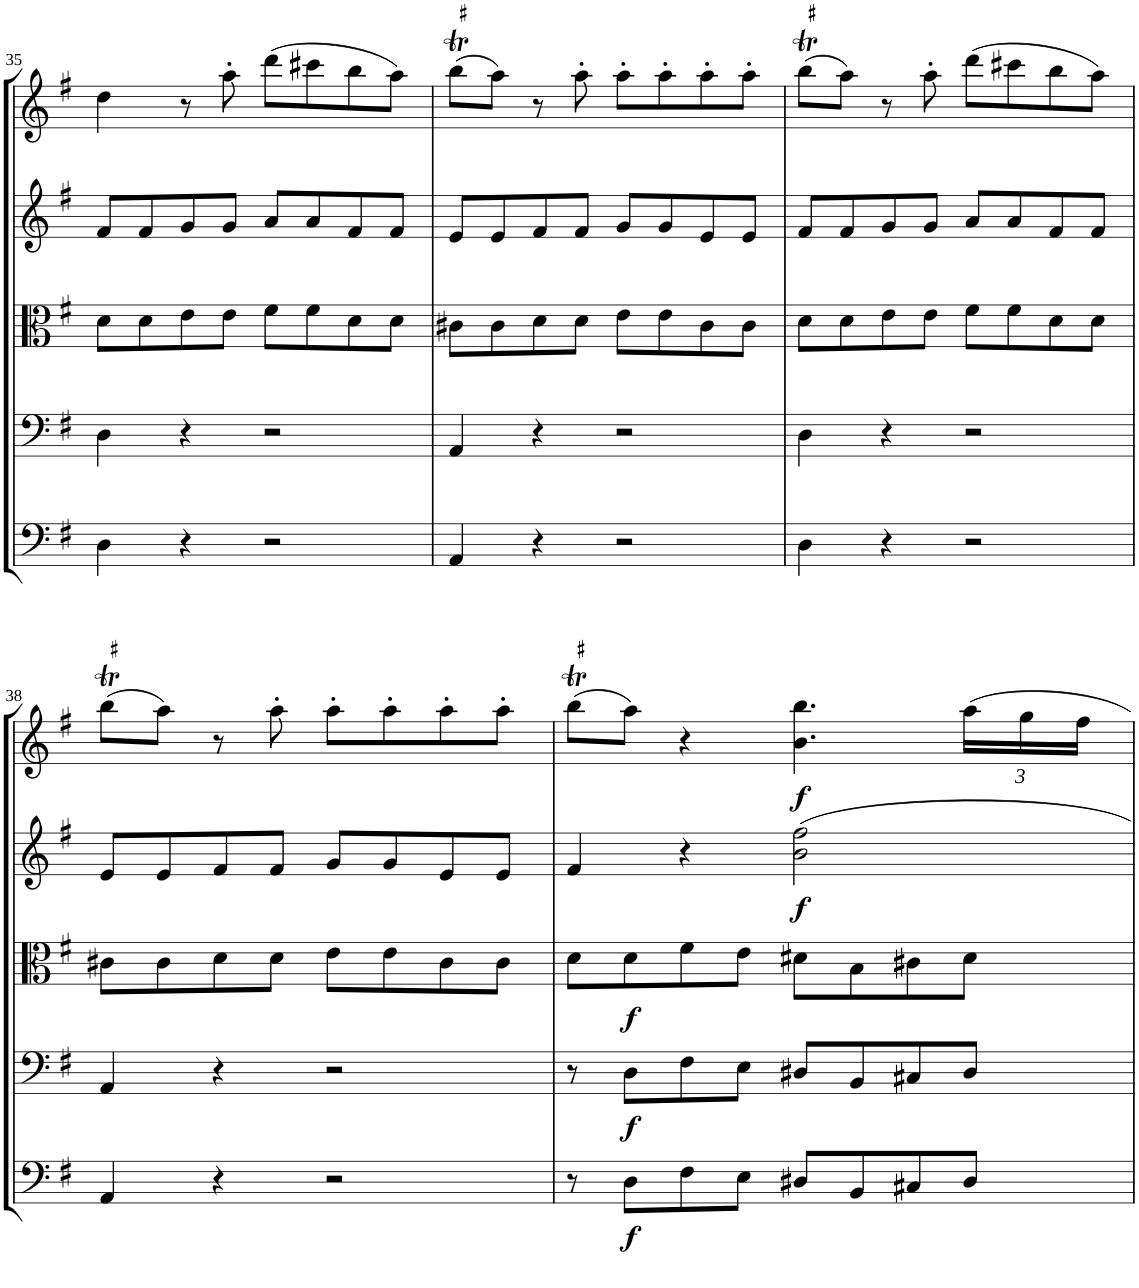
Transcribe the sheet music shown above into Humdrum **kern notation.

**kern	**dynam	**kern	**dynam	**kern	**dynam	**kern	**dynam	**kern	**dynam
*part5	*part5	*part4	*part4	*part3	*part3	*part2	*part2	*part1	*part1
*staff5	*staff5	*staff4	*staff4	*staff3	*staff3	*staff2	*staff2	*staff1	*staff1
*I"Contrabaix	*	*I"Violoncel	*	*I"Viola	*	*I"Violí II	*	*I"Violí I	*
!!LO:PB:g=z
*clefF4	*	*clefF4	*	*clefC3	*	*clefG2	*	*clefG2	*
*Trd7c12	*	*	*	*	*	*	*	*	*
*k[f#]	*	*k[f#]	*	*k[f#]	*	*k[f#]	*	*k[f#]	*
*M4/4	*	*M4/4	*	*M4/4	*	*M4/4	*	*M4/4	*
*met(c)	*	*met(c)	*	*met(c)	*	*met(c)	*	*met(c)	*
=35	=35	=35	=35	=35	=35	=35	=35	=35	=35
4D\	.	4D\	.	8d\L	.	8f#/L	.	4dd\	.
.	.	.	.	8d\	.	8f#/	.	.	.
4r	.	4r	.	8e\	.	8g/	.	8r	.
.	.	.	.	8e\J	.	8g/J	.	8aa'\	.
2r	.	2r	.	8f#\L	.	8a/L	.	(8ddd\L	.
.	.	.	.	8f#\	.	8a/	.	8ccc#X\	.
.	.	.	.	8d\	.	8f#/	.	8bb\	.
.	.	.	.	8d\J	.	8f#/J	.	8aa\J)	.
=36	=36	=36	=36	=36	=36	=36	=36	=36	=36
*	*	*	*	*	*	*	*	*^	*
4AA/	.	4AA/	.	8c#X\L	.	8e/L	.	(>8bbt\L	8ccc#X	.
.	.	.	.	8c#\	.	8e/	.	8aa\J)	2..ryy	.
4r	.	4r	.	8d\	.	8f#/	.	8r	.	.
.	.	.	.	8d\J	.	8f#/J	.	8aa'>\	.	.
2r	.	2r	.	8e\L	.	8g/L	.	8aa'>\L	.	.
.	.	.	.	8e\	.	8g/	.	8aa'>\	.	.
.	.	.	.	8c#\	.	8e/	.	8aa'>\	.	.
.	.	.	.	8c#\J	.	8e/J	.	8aa'>\J	.	.
=37	=37	=37	=37	=37	=37	=37	=37	=37	=37	=37
4D\	.	4D\	.	8d\L	.	8f#/L	.	(>8bbt\L	8ccc#X	.
.	.	.	.	8d\	.	8f#/	.	8aa\J)	2..ryy	.
4r	.	4r	.	8e\	.	8g/	.	8r	.	.
.	.	.	.	8e\J	.	8g/J	.	8aa'>\	.	.
2r	.	2r	.	8f#\L	.	8a/L	.	(>8ddd\L	.	.
.	.	.	.	8f#\	.	8a/	.	8ccc#X\	.	.
.	.	.	.	8d\	.	8f#/	.	8bb\	.	.
.	.	.	.	8d\J	.	8f#/J	.	8aa\J)	.	.
!!LO:LB:g=z	!!
=38	=38	=38	=38	=38	=38	=38	=38	=38	=38	=38
4AA/	.	4AA/	.	8c#X\L	.	8e/L	.	(>8bbt\L	8ccc#X	.
.	.	.	.	8c#\	.	8e/	.	8aa\J)	2..ryy	.
4r	.	4r	.	8d\	.	8f#/	.	8r	.	.
.	.	.	.	8d\J	.	8f#/J	.	8aa'>\	.	.
2r	.	2r	.	8e\L	.	8g/L	.	8aa'>\L	.	.
.	.	.	.	8e\	.	8g/	.	8aa'>\	.	.
.	.	.	.	8c#\	.	8e/	.	8aa'>\	.	.
.	.	.	.	8c#\J	.	8e/J	.	8aa'>\J	.	.
=39	=39	=39	=39	=39	=39	=39	=39	=39	=39	=39
8r	.	8r	.	8d\L	.	4f#/	.	(>8bbt\L	8ccc#X	.
!	!LO:DY:b	!	!LO:DY:b	!	!LO:DY:b	!	!	!	!	!
8D\L	f	8D\L	f	8d\	f	.	.	8aa\J)	2..ryy	.
8F#\	.	8F#\	.	8f#\	.	4r	.	4r	.	.
8E\J	.	8E\J	.	8e\J	.	.	.	.	.	.
!	!	!	!	!	!	!	!LO:DY:b	!	!	!LO:DY:b
8D#X/L	.	8D#X/L	.	8d#X\L	.	2b\ 2ff#\	f	4.b\ 4.bb\	.	f
8BB/	.	8BB/	.	8B\	.	.	.	.	.	.
8C#X/	.	8C#X/	.	8c#X\	.	.	.	.	.	.
*	*	*	*	*	*	*	*	*Xbrackettup	*	*
8D#/J	.	8D#/J	.	8d#\J	.	.	.	24aa\LL	.	.
.	.	.	.	.	.	.	.	24gg\	.	.
.	.	.	.	.	.	.	.	24ff#\JJ	.	.
*	*	*	*	*	*	*	*	*v	*v	*
=	=	=	=	=	=	=	=	=	=
*-	*-	*-	*-	*-	*-	*-	*-	*-	*-
